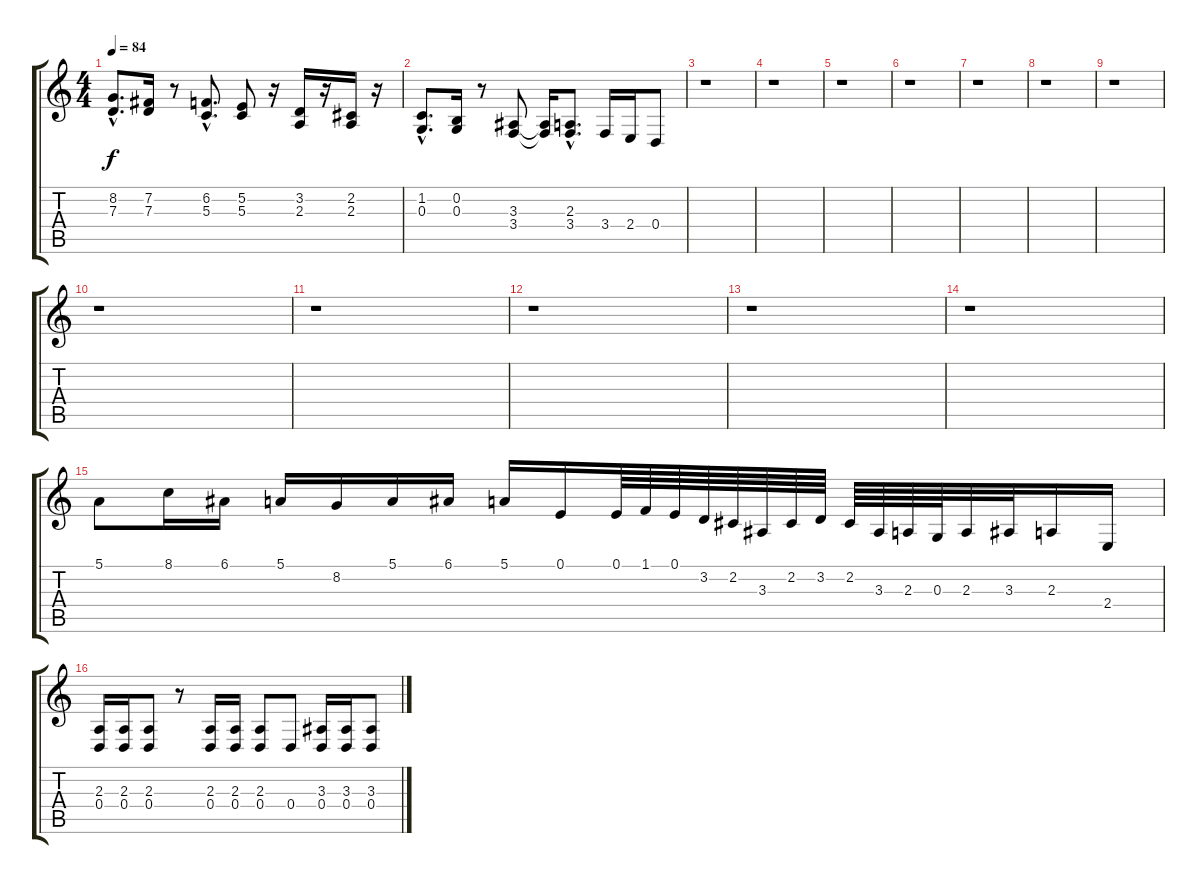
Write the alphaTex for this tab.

\track "" {instrument synthstrings1}
\staff {score tabs}
\tuning (E4 B3 G3 D3 A2 E2) {hide}
\ts (4 4)
\tempo 84
\clef g2
\ks c
(8.2{hac} 7.3{hac}).8{d dy f} (7.2 7.3).16 r.8 (6.2{hac} 5.3{hac}).8{d} (5.2 5.3).8 r.16 (3.2 2.3).16 r.16 (2.2 2.3).16 r.16 |
(1.2{hac} 0.3{hac}).8{d} (0.2 0.3).16 r.8 (3.3 3.4).8 (3.3{t} 3.4{t}).16 (2.3{hac} 3.4{hac}).8{d} 3.4.16 2.4.16 0.4.8 |
r.1 |
r.1 |
r.1 |
r.1 |
r.1 |
r.1 |
r.1 |
r.1 |
r.1 |
r.1 |
r.1 |
r.1 |
5.1.8 8.1.16 6.1.16 5.1.16 8.2.16 5.1.16 6.1.16 5.1.16 0.1.16 0.1.64 1.1.64 0.1.64 3.2.64 2.2.64 3.3.64 2.2.64 3.2.64 2.2.64 3.3.64 2.3.64 0.3.64 2.3.32 3.3.32 2.3.16 2.4.16 |
(2.3 0.4).16 (2.3 0.4).16 (2.3 0.4).8 r.8 (2.3 0.4).16 (2.3 0.4).16 (2.3 0.4).8 0.4.8 (3.3 0.4).16 (3.3 0.4).16 (3.3 0.4).8
